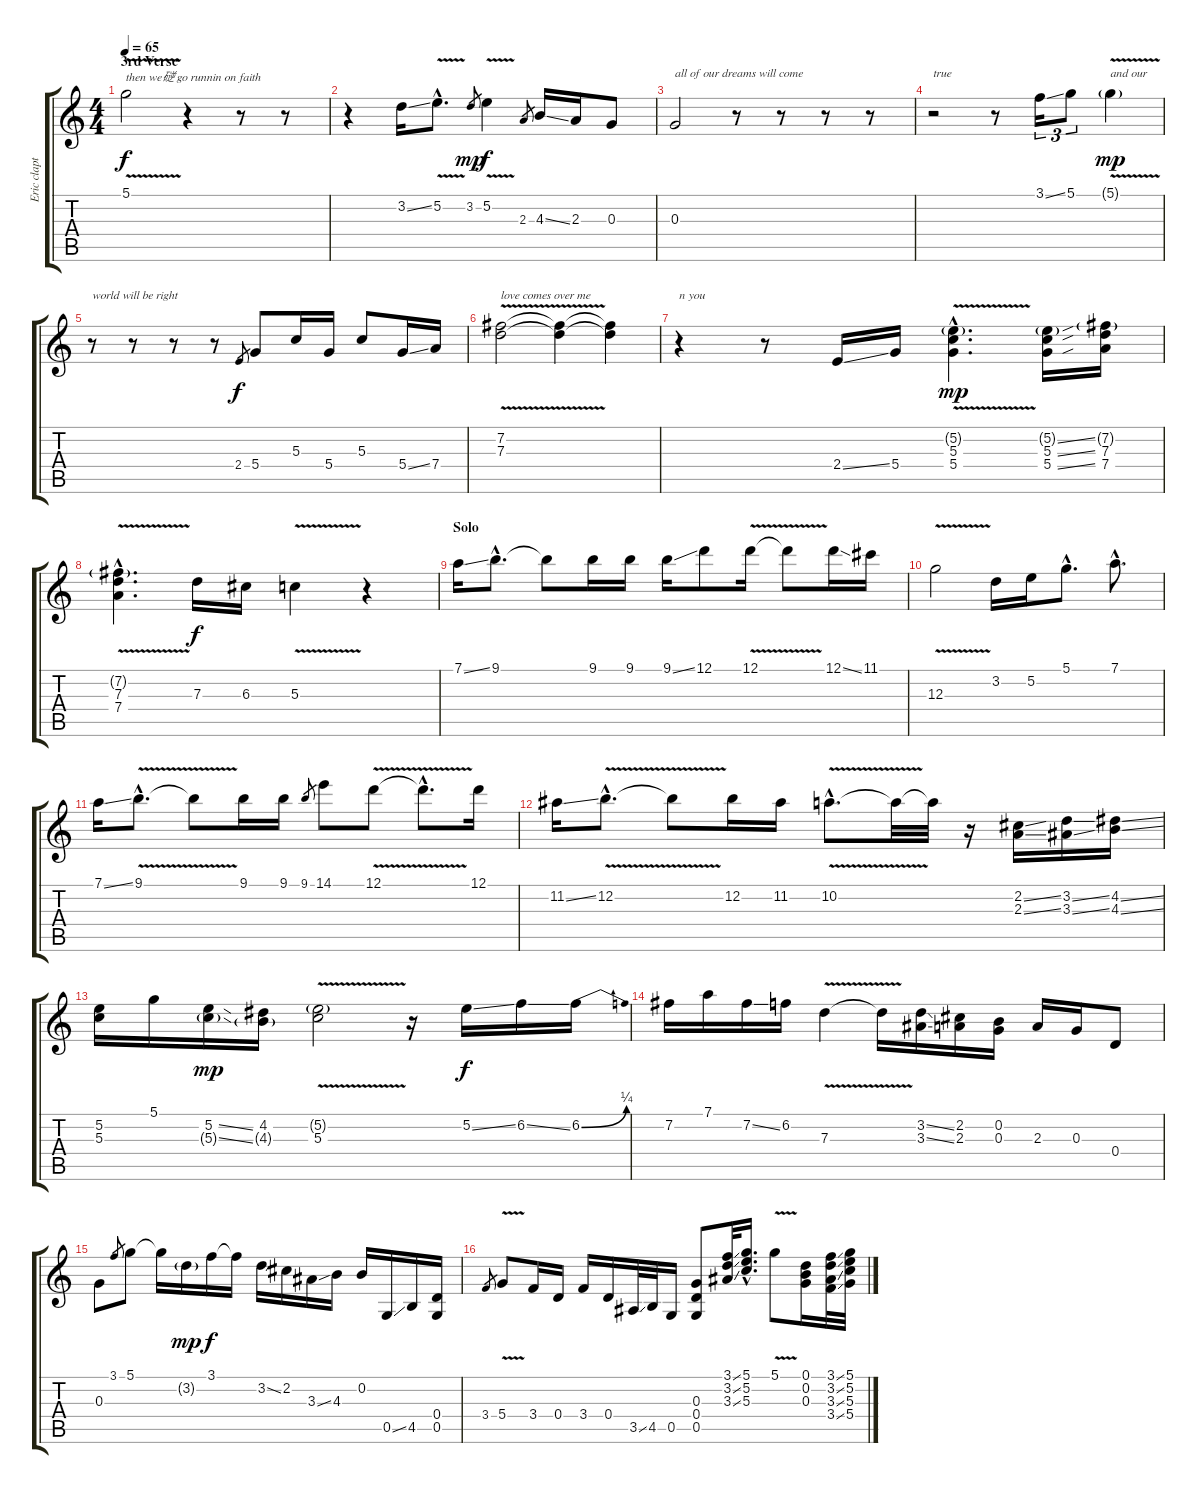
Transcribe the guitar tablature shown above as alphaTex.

\track ("Eric clapton" "Eric clapt") {instrument acousticguitarsteel}
\staff {score tabs}
\tuning (D4 B3 G3 D3 G2 D2) {hide}
\ts (4 4)
\section ("" "3rd Verse")
\tempo 65
\clef g2
\ks c
5.1{v}.2{txt "then we磀 go runnin on faith" dy f} r.4 r.8 r.8 |
r.4 3.2{ss}.16 5.2{v hac}.8{d} 3.2.8{gr dy mp} 5.2{v}.4{dy f} 2.3.8{gr} 4.3{ss}.16 2.3.16 0.3.8 |
0.3.2{txt "all of our dreams will come"} r.8 r.8 r.8 r.8 |
r.2{txt "true"} r.8 3.1{ss}.16{tu (3 2)} 5.1.8{tu (3 2)} 5.1{v g}.4{txt "and our" dy mp} |
r.8{txt "world will be right"} r.8 r.8 r.8 2.4.8{gr dy f} 5.4.8 5.3.16 5.4.16 5.3.8 5.4{ss}.16 7.4.16 |
(7.2{v} 7.3{v}).2{txt "love comes over me"} (7.2{t} 7.3{t}).4 (7.2{t} 7.3{t}).4 |
r.4{txt "n you"} r.8 2.4{ss}.16 5.4.16 (5.2{v g hac} 5.3{v hac} 5.4{v hac}).4{d dy mp} (5.2{ss g} 5.3{ss} 5.4{ss}).16 (7.2{g} 7.3 7.4).16 |
(7.2{v g hac} 7.3{v hac} 7.4{v hac}).4{d} 7.3.16{dy f} 6.3.16 5.3{v}.4 r.4 |
\section ("" "Solo")
7.1{ss}.16 9.1{hac}.8{d} 9.1{t}.8 9.1.16 9.1.16 9.1{ss}.16 12.1.8 12.1{v}.16 12.1{t}.8 12.1{ss}.16 11.1.16 |
12.3{v}.2 3.2.16 5.2.16 5.1{hac}.8{d} 7.1{hac}.8{d} |
7.1{ss}.16 9.1{v hac}.8{d} 9.1{t}.8 9.1.16 9.1.16 9.1.8{gr} 14.1.8 12.1{v}.8 12.1{hac t}.8{d} 12.1.16 |
11.2{ss}.16 12.2{v hac}.8{d} 12.2{t}.8 12.2.16 11.2.16 10.2{v hac}.8{d} 10.2{t}.32 10.2{t}.32 r.16 (2.2{ss} 2.3{ss}).16 (3.2{ss} 3.3{ss}).16 (4.2{ss} 4.3{ss}).16 |
(5.2 5.3).16 5.1.16 (5.2{ss} 5.3{ss g}).16{dy mp} (4.2 4.3{g}).16 (5.2{v g} 5.3{v}).2 r.16 5.2{ss}.16{dy f} 6.2{ss}.16 6.2{be (bend 0 0 60 1)}.16 |
7.2.16 7.1.16 7.2{ss}.16 6.2.16 7.3{v}.4 7.3{t}.16 (3.2{ss} 3.3{ss}).16 (2.2 2.3).16 (0.2 0.3).16 2.3.16 0.3.16 0.4.8 |
0.3.8 3.1.8{gr} 5.1.8 5.1{t}.16 3.2{g}.16{dy mp} 3.1.16{dy f} 3.1{t}.16 3.2{ss}.16 2.2.16 3.3{ss}.16 4.3.16 0.2.16 0.5{ss}.16 4.5.16 (0.4 0.5).16 |
3.4.8{gr} 5.4{v}.8 3.4.16 0.4.16 3.4.16 0.4.16 3.5{ss}.32 4.5.32 0.5.16 (0.3 0.4 0.5).8 (3.1{ss} 3.2{ss} 3.3{ss}).32 (5.1{hac} 5.2{hac} 5.3{hac}).16{d} 5.1{v}.8 (0.1 0.2 0.3).16 (3.1{ss} 3.2{ss} 3.3{ss} 3.4{ss}).32 (5.1 5.2 5.3 5.4).32
